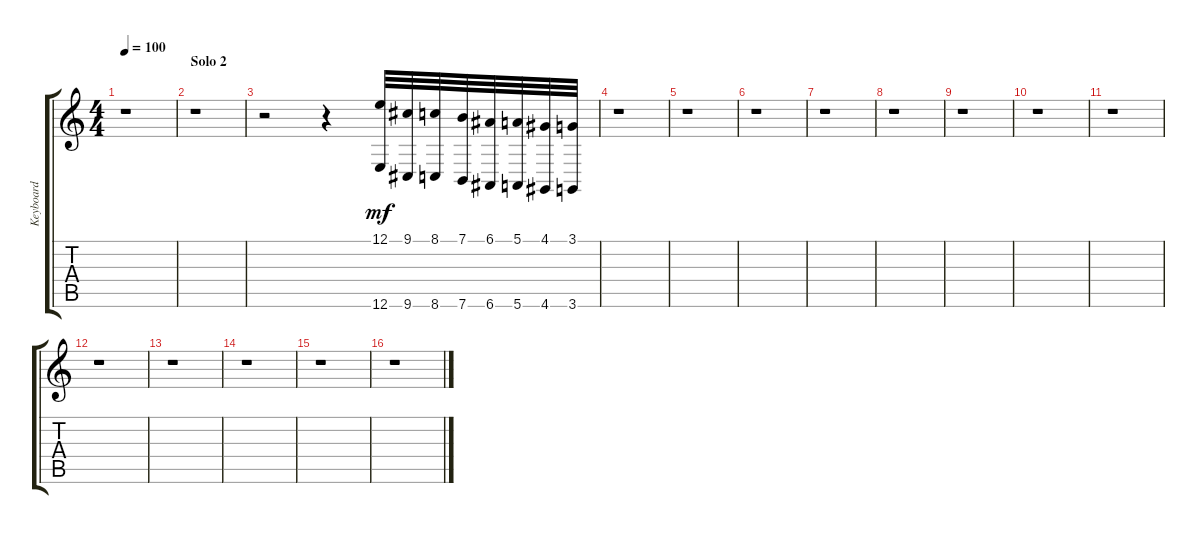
\track ("Keyboard" "Keyboard") {instrument lead1square}
\staff {score tabs}
\tuning (E4 B3 G3 D3 A2 E2) {hide}
\ts (4 4)
\tempo 100
\clef g2
\ks c
r.1{dy f} |
\section ("" "Solo 2")
r.1 |
r.2{instrument guitarfretnoise} r.4 (12.1 12.6).32{dy mf} (9.1 9.6).32 (8.1 8.6).32 (7.1 7.6).32 (6.1 6.6).32 (5.1 5.6).32 (4.1 4.6).32 (3.1 3.6).32 |
r.1 |
r.1 |
r.1 |
r.1 |
r.1 |
r.1 |
\section ("" "")
r.1 |
r.1 |
r.1 |
r.1 |
r.1 |
r.1 |
r.1
